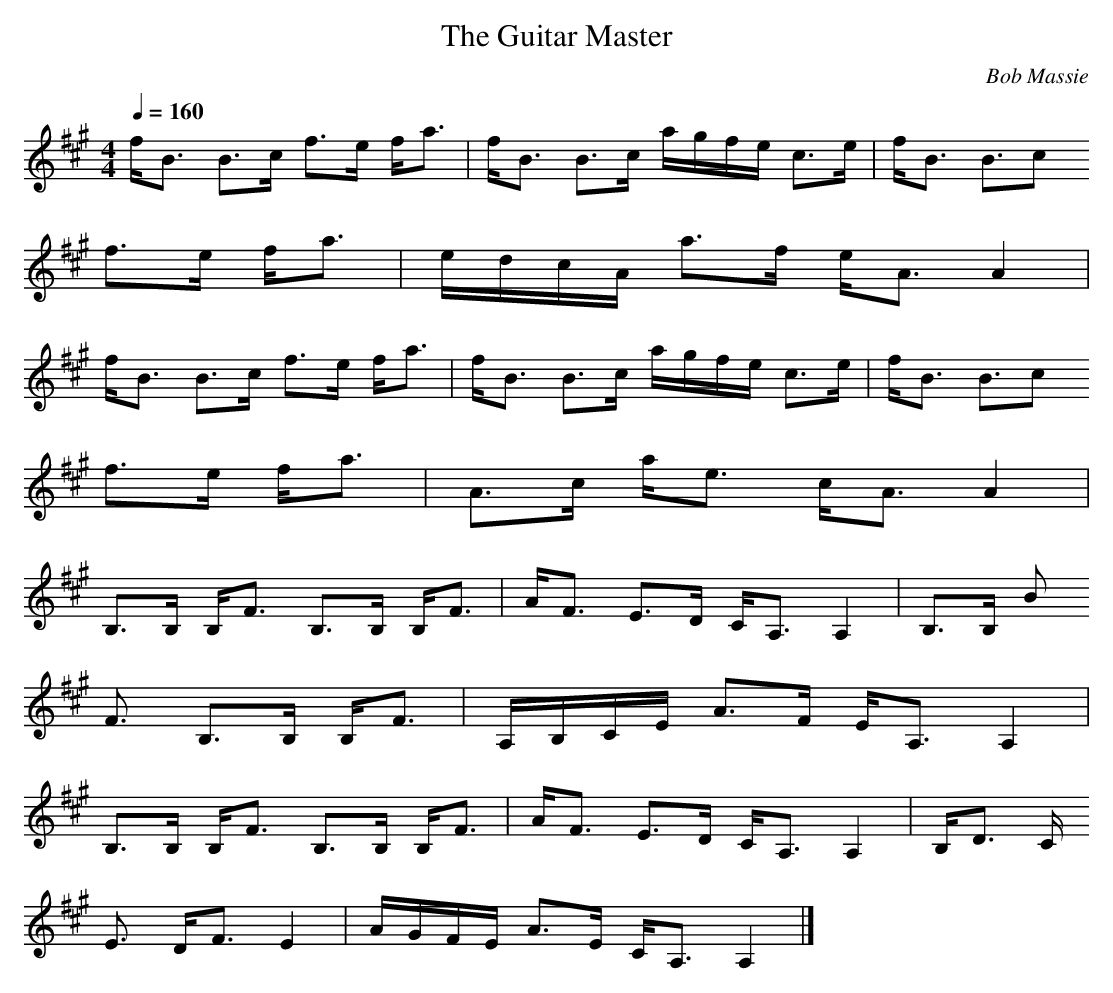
X:1
T:The Guitar Master
C:Bob Massie
M:4/4
L:1/8
Q:1/4=160
K:A
f/B3/2 B3/2c/ f3/2e/ f/a3/2 |f/B3/2 B3/2c/ a/g/f/e/ c3/2e/ |f/B3/2 B3/2c
/ f3/2e/ f/a3/2 |e/d/c/A/ a3/2f/ e/A3/2 A2 |
f/B3/2 B3/2c/ f3/2e/ f/a3/2 |f/B3/2 B3/2c/ a/g/f/e/ c3/2e/ |f/B3/2 B3/2c
/ f3/2e/ f/a3/2 |A3/2c/ a/e3/2 c/A3/2 A2 |
B,3/2B,/ B,/F3/2 B,3/2B,/ B,/F3/2 |A/F3/2 E3/2D/ C/A,3/2 A,2 |B,3/2B,/ B
,/F3/2 B,3/2B,/ B,/F3/2 |A,/B,/C/E/ A3/2F/ E/A,3/2 A,2 |
B,3/2B,/ B,/F3/2 B,3/2B,/ B,/F3/2 |A/F3/2 E3/2D/ C/A,3/2 A,2 |B,/D3/2 C/
E3/2 D/F3/2 E2 |A/G/F/E/ A3/2E/ C/A,3/2 A,2 |]
